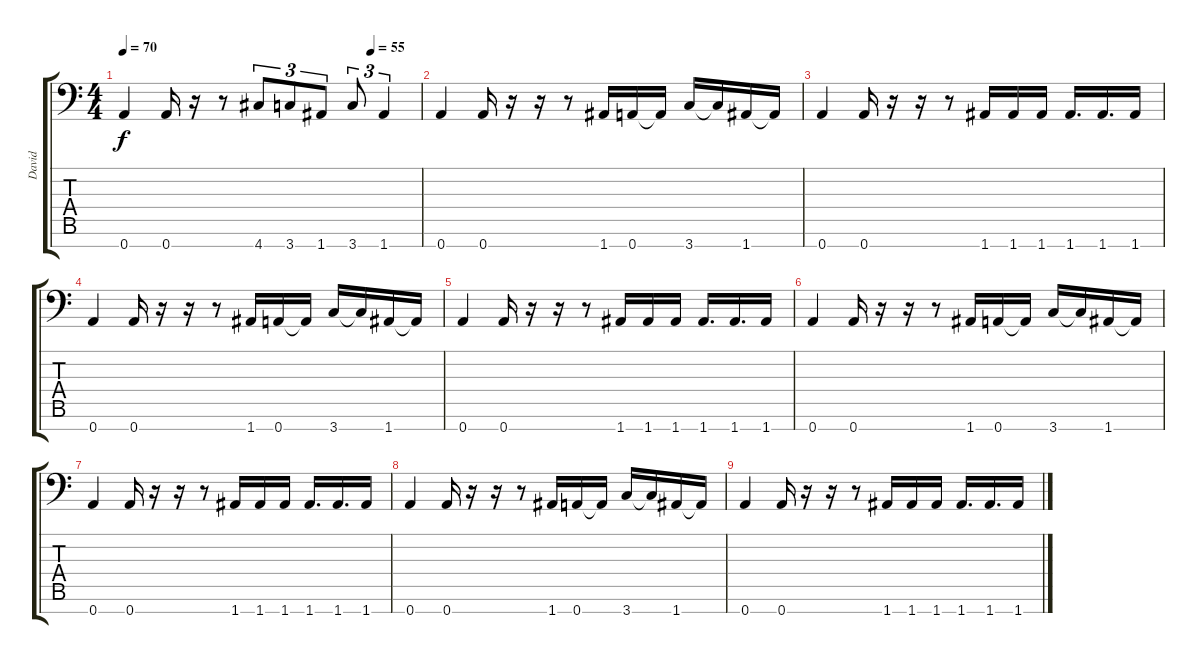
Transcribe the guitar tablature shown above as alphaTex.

\track ("David" "David") {instrument distortionguitar}
\staff {score tabs}
\tuning (E4 B3 G3 D3 A2 E2 A1) {hide}
\ts (4 4)
\tempo 70
\tempo (55 0.8333333333333334)
\clef f4
\ks c
0.7.4{dy f} 0.7.16 r.16 r.8 4.7.8{tu (3 2)} 3.7.8{tu (3 2)} 1.7.8{tu (3 2)} 3.7.8{tu (3 2)} 1.7.4{tu (3 2)} |
0.7.4 0.7.16 r.16 r.16 r.8 1.7.16 0.7.16 0.7{t}.16 3.7.16 3.7{t}.16 1.7.16 1.7{t}.16 |
0.7.4 0.7.16 r.16 r.16 r.8 1.7.16 1.7.16 1.7.16 1.7.16{d} 1.7.16{d} 1.7.16 |
0.7.4 0.7.16 r.16 r.16 r.8 1.7.16 0.7.16 0.7{t}.16 3.7.16 3.7{t}.16 1.7.16 1.7{t}.16 |
0.7.4 0.7.16 r.16 r.16 r.8 1.7.16 1.7.16 1.7.16 1.7.16{d} 1.7.16{d} 1.7.16 |
0.7.4 0.7.16 r.16 r.16 r.8 1.7.16 0.7.16 0.7{t}.16 3.7.16 3.7{t}.16 1.7.16 1.7{t}.16 |
0.7.4 0.7.16 r.16 r.16 r.8 1.7.16 1.7.16 1.7.16 1.7.16{d} 1.7.16{d} 1.7.16 |
0.7.4 0.7.16 r.16 r.16 r.8 1.7.16 0.7.16 0.7{t}.16 3.7.16 3.7{t}.16 1.7.16 1.7{t}.16 |
0.7.4 0.7.16 r.16 r.16 r.8 1.7.16 1.7.16 1.7.16 1.7.16{d} 1.7.16{d} 1.7.16
